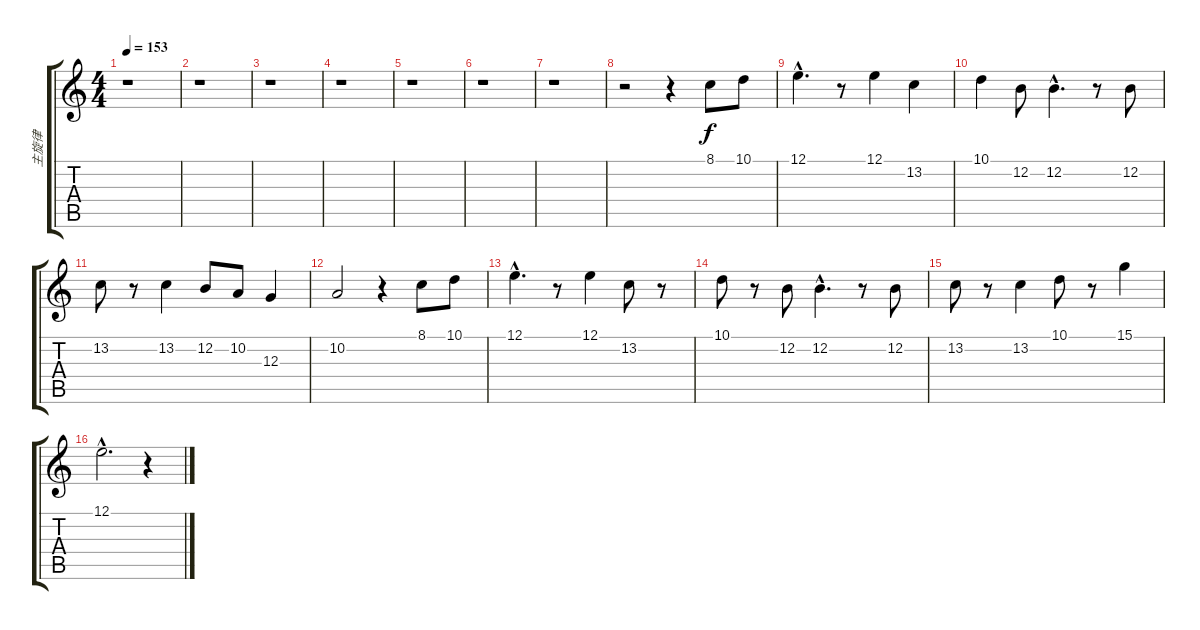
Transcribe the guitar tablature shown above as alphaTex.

\track ("主旋律" "主旋律") {instrument flute}
\staff {score tabs}
\tuning (E4 B3 G3 D3 A2 E2) {hide}
\ts (4 4)
\tempo 153
\clef g2
\ks c
r.1{dy f} |
r.1 |
r.1 |
r.1 |
r.1 |
r.1 |
r.1 |
r.2 r.4 8.1.8 10.1.8 |
12.1{hac}.4{d} r.8 12.1.4 13.2.4 |
10.1.4 12.2.8 12.2{hac}.4{d} r.8 12.2.8 |
13.2.8 r.8 13.2.4 12.2.8 10.2.8 12.3.4 |
10.2.2 r.4 8.1.8 10.1.8 |
12.1{hac}.4{d} r.8 12.1.4 13.2.8 r.8 |
10.1.8 r.8 12.2.8 12.2{hac}.4{d} r.8 12.2.8 |
13.2.8 r.8 13.2.4 10.1.8 r.8 15.1.4 |
12.1{hac}.2{d} r.4
